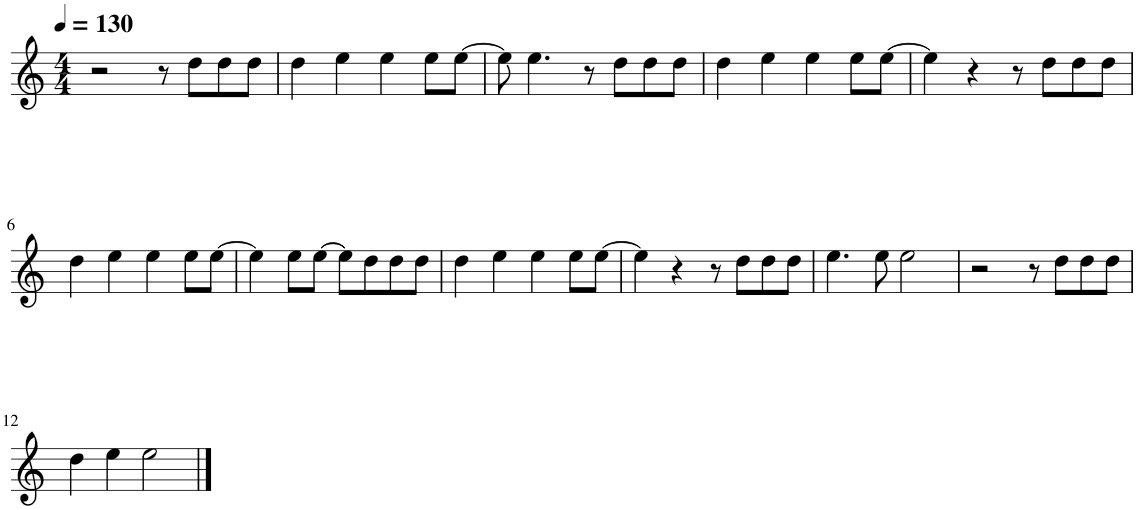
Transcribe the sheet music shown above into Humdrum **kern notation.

**kern
*part1
*staff1
*I"ピアノ,
*clefG2
*k[]
*M4/4
*MM130
=1
2r
8r
8dd\L
8dd\
8dd\J
=2
4dd\
4ee\
4ee\
8ee\L
[8ee\J
=3
8ee\]
4.ee\
8r
8dd\L
8dd\
8dd\J
=4
4dd\
4ee\
4ee\
8ee\L
[8ee\J
=5
4ee\]
4r
8r
8dd\L
8dd\
8dd\J
!!LO:LB:g=z
=6
4dd\
4ee\
4ee\
8ee\L
[8ee\J
=7
4ee\]
8ee\L
[8ee\J
8ee\L]
8dd\
8dd\
8dd\J
=8
4dd\
4ee\
4ee\
8ee\L
[8ee\J
=9
4ee\]
4r
8r
8dd\L
8dd\
8dd\J
=10
4.ee\
8ee\
2ee\
=11
2r
8r
8dd\L
8dd\
8dd\J
!!LO:LB:g=z
=12
4dd\
4ee\
2ee\
==
*-
